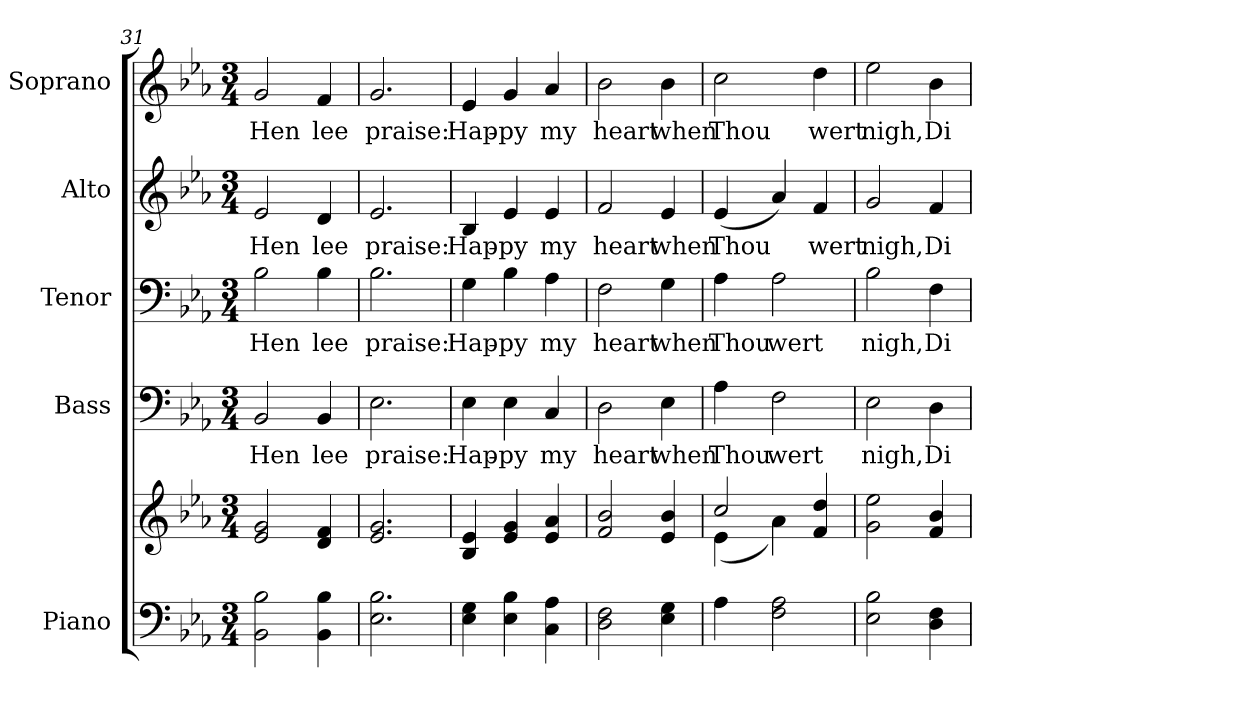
**kern	**kern	**kern	**text	**kern	**text	**kern	**text	**kern	**text
*part5	*part5	*part4	*part4	*part3	*part3	*part2	*part2	*part1	*part1
*staff6	*staff5	*staff4	*staff4	*staff3	*staff3	*staff2	*staff2	*staff1	*staff1
*I"Piano	*	*I"Bass	*	*I"Tenor	*	*I"Alto	*	*I"Soprano	*
*I'Pno.	*	*I'B.	*	*I'T.	*	*I'A.	*	*I'S.	*
!!LO:PB:g=z
*clefF4	*clefG2	*clefF4	*	*clefF4	*	*clefG2	*	*clefG2	*
*k[b-e-a-]	*k[b-e-a-]	*k[b-e-a-]	*	*k[b-e-a-]	*	*k[b-e-a-]	*	*k[b-e-a-]	*
*E-:	*E-:	*E-:	*	*E-:	*	*E-:	*	*E-:	*
*M3/4	*M3/4	*M3/4	*	*M3/4	*	*M3/4	*	*M3/4	*
=31	=31	=31	=31	=31	=31	=31	=31	=31	=31
!	!	!	!LO:LY:b:color=#000000	!	!	!	!	!	!
!	!	!	!	!	!LO:LY:b:color=#000000	!	!	!	!
!	!	!	!	!	!	!	!LO:LY:b:color=#000000	!	!
!	!	!	!	!	!	!	!	!	!LO:LY:b:color=#000000
2BB-i\ 2B-i	2e-i/ 2gi	2BB-i/	Hen	2B-i\	Hen	2e-i/	Hen	2gi/	Hen
!	!	!	!LO:LY:b:color=#000000	!	!	!	!	!	!
!	!	!	!	!	!LO:LY:b:color=#000000	!	!	!	!
!	!	!	!	!	!	!	!LO:LY:b:color=#000000	!	!
!	!	!	!	!	!	!	!	!	!LO:LY:b:color=#000000
4BB-i\ 4B-i	4di/ 4fi	4BB-i/	lee	4B-i\	lee	4di/	lee	4fi/	lee
=32	=32	=32	=32	=32	=32	=32	=32	=32	=32
!	!	!	!LO:LY:b:color=#000000	!	!	!	!	!	!
!	!	!	!	!	!LO:LY:b:color=#000000	!	!	!	!
!	!	!	!	!	!	!	!LO:LY:b:color=#000000	!	!
!	!	!	!	!	!	!	!	!	!LO:LY:b:color=#000000
2.E-i\ 2.B-i	2.e-i/ 2.gi	2.E-i\	praise:	2.B-i\	praise:	2.e-i/	praise:	2.gi/	praise:
=33	=33	=33	=33	=33	=33	=33	=33	=33	=33
!	!	!	!LO:LY:b:color=#000000	!	!	!	!	!	!
!	!	!	!	!	!LO:LY:b:color=#000000	!	!	!	!
!	!	!	!	!	!	!	!LO:LY:b:color=#000000	!	!
!	!	!	!	!	!	!	!	!	!LO:LY:b:color=#000000
4E-i\ 4Gi	4B-i/ 4e-i	4E-i\	Hap-	4Gi\	Hap-	4B-i/	Hap-	4e-i/	Hap-
!	!	!	!LO:LY:b:color=#000000	!	!	!	!	!	!
!	!	!	!	!	!LO:LY:b:color=#000000	!	!	!	!
!	!	!	!	!	!	!	!LO:LY:b:color=#000000	!	!
!	!	!	!	!	!	!	!	!	!LO:LY:b:color=#000000
4E-i\ 4B-i	4e-i/ 4gi	4E-i\	-py	4B-i\	-py	4e-i/	-py	4gi/	-py
!	!	!	!LO:LY:b:color=#000000	!	!	!	!	!	!
!	!	!	!	!	!LO:LY:b:color=#000000	!	!	!	!
!	!	!	!	!	!	!	!LO:LY:b:color=#000000	!	!
!	!	!	!	!	!	!	!	!	!LO:LY:b:color=#000000
4Ci\ 4A-i	4e-i/ 4a-i	4Ci/	my	4A-i\	my	4e-i/	my	4a-i/	my
!!LO:PB:g=z
=34	=34	=34	=34	=34	=34	=34	=34	=34	=34
!	!	!	!LO:LY:b:color=#000000	!	!	!	!	!	!
!	!	!	!	!	!LO:LY:b:color=#000000	!	!	!	!
!	!	!	!	!	!	!	!LO:LY:b:color=#000000	!	!
!	!	!	!	!	!	!	!	!	!LO:LY:b:color=#000000
2Di\ 2Fi	2fi/ 2b-i	2Di\	heart	2Fi\	heart	2fi/	heart	2b-i\	heart
!	!	!	!LO:LY:b:color=#000000	!	!	!	!	!	!
!	!	!	!	!	!LO:LY:b:color=#000000	!	!	!	!
!	!	!	!	!	!	!	!LO:LY:b:color=#000000	!	!
!	!	!	!	!	!	!	!	!	!LO:LY:b:color=#000000
4E-i\ 4Gi	4e-i/ 4b-i	4E-i\	when	4Gi\	when	4e-i/	when	4b-i\	when
=35	=35	=35	=35	=35	=35	=35	=35	=35	=35
*	*^	*	*	*	*	*	*	*	*
!	!	!	!	!LO:LY:b:color=#000000	!	!	!	!	!	!
!	!	!	!	!	!	!LO:LY:b:color=#000000	!	!	!	!
!	!	!	!	!	!	!	!	!LO:LY:b:color=#000000	!	!
!	!	!	!	!	!	!	!	!	!	!LO:LY:b:color=#000000
4A-i\	2cci/	(4e-i\	4A-i\	Thou	4A-i\	Thou	(4e-i/	Thou	2cci\	Thou
!	!	!	!	!LO:LY:b:color=#000000	!	!	!	!	!	!
!	!	!	!	!	!	!LO:LY:b:color=#000000	!	!	!	!
2Fi\ 2A-i	.	4a-i\)	2Fi\	wert	2A-i\	wert	4a-i/)	.	.	.
!	!	!	!	!	!	!	!	!LO:LY:b:color=#000000	!	!
!	!	!	!	!	!	!	!	!	!	!LO:LY:b:color=#000000
.	4fi/ 4ddi	4ryy	.	.	.	.	4fi/	wert	4ddi\	wert
*	*v	*v	*	*	*	*	*	*	*	*
=36	=36	=36	=36	=36	=36	=36	=36	=36	=36
*	*^	*	*	*	*	*	*	*	*
!	!	!	!	!LO:LY:b:color=#000000	!	!	!	!	!	!
*	*v	*v	*	*	*	*	*	*	*	*
*	*^	*	*	*	*	*	*	*	*
!	!	!	!	!	!	!LO:LY:b:color=#000000	!	!	!	!
*	*v	*v	*	*	*	*	*	*	*	*
*	*^	*	*	*	*	*	*	*	*
!	!	!	!	!	!	!	!	!LO:LY:b:color=#000000	!	!
*	*v	*v	*	*	*	*	*	*	*	*
*	*^	*	*	*	*	*	*	*	*
!	!	!	!	!	!	!	!	!	!	!LO:LY:b:color=#000000
*	*v	*v	*	*	*	*	*	*	*	*
2E-i\ 2B-i	2gi\ 2ee-i	2E-i\	nigh,	2B-i\	nigh,	2gi/	nigh,	2ee-i\	nigh,
!	!	!	!LO:LY:b:color=#000000	!	!	!	!	!	!
!	!	!	!	!	!LO:LY:b:color=#000000	!	!	!	!
!	!	!	!	!	!	!	!LO:LY:b:color=#000000	!	!
!	!	!	!	!	!	!	!	!	!LO:LY:b:color=#000000
4Di\ 4Fi	4fi/ 4b-i	4Di\	Di-	4Fi\	Di-	4fi/	Di-	4b-i\	Di-
=	=	=	=	=	=	=	=	=	=
*-	*-	*-	*-	*-	*-	*-	*-	*-	*-
